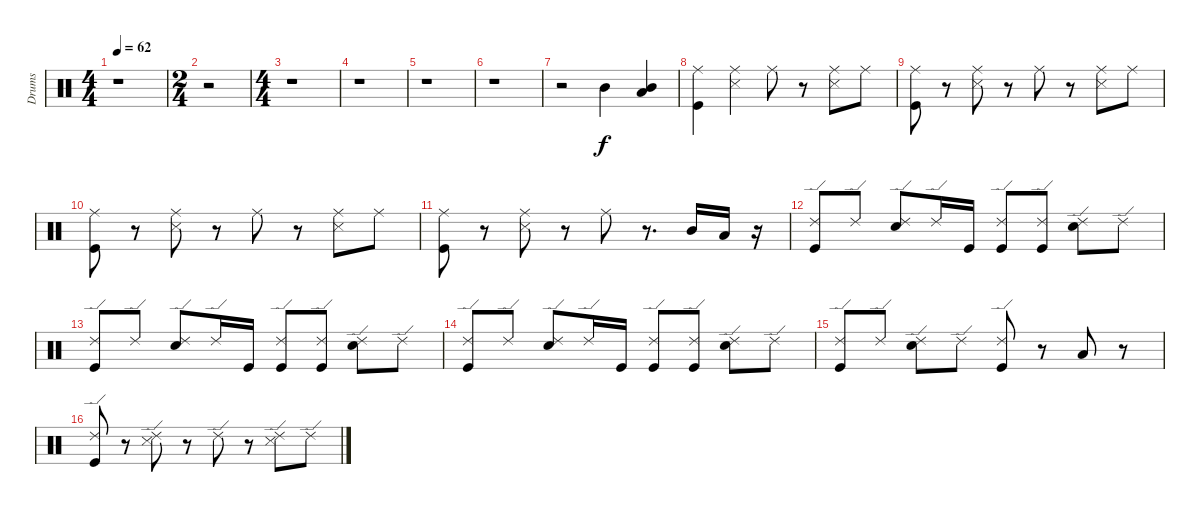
\track ("Drums" "Drums") {instrument percussion}
\staff {score}
\articulation defaults
\ts (4 4)
\tempo 62
\clef neutral
\ks c
r.1{dy f} |
\ts (2 4)
r.2 |
\ts (4 4)
r.1 |
r.1 |
r.1 |
r.1 |
r.2 "Mid Tom (hit)".4 ("Low Tom (hit)" "Mid Tom (hit)").4 |
("Ride (middle)" "Kick (hit)").4 ("Snare (side stick) 3" "Ride (middle)").4 "Ride (middle)".8 r.8 ("Snare (side stick) 3" "Ride (middle)").8 "Ride (middle)".8 |
("Ride (middle)" "Kick (hit)").8 r.8 ("Ride (middle)" "Snare (side stick) 3").8 r.8 "Ride (middle)".8 r.8 ("Snare (side stick) 3" "Ride (middle)").8 "Ride (middle)".8 |
("Ride (middle)" "Kick (hit)").8 r.8 ("Ride (middle)" "Snare (side stick) 3").8 r.8 "Ride (middle)".8 r.8 ("Ride (middle)" "Snare (side stick) 3").8 "Ride (middle)".8 |
("Ride (middle)" "Kick (hit)").8 r.8 ("Ride (middle)" "Snare (side stick) 3").8 r.8 "Ride (middle)".8 r.8{d} "Mid Tom (hit)".16 "Low Tom (hit)".16 r.16 |
("Kick (hit)" "Ride (edge) 2").8 "Ride (edge) 2".8 ("Snare (hit) 2" "Ride (edge) 2").8 "Ride (edge) 2".16 "Kick (hit)".16 ("Kick (hit)" "Ride (edge) 2").8 ("Kick (hit)" "Ride (edge) 2").8 ("Snare (hit) 2" "Ride (edge) 2").8 "Ride (edge) 2".8 |
("Kick (hit)" "Ride (edge) 2").8 "Ride (edge) 2".8 ("Snare (hit) 2" "Ride (edge) 2").8 "Ride (edge) 2".16 "Kick (hit)".16 ("Kick (hit)" "Ride (edge) 2").8 ("Kick (hit)" "Ride (edge) 2").8 ("Snare (hit) 2" "Ride (edge) 2").8 "Ride (edge) 2".8 |
("Kick (hit)" "Ride (edge) 2").8 "Ride (edge) 2".8 ("Snare (hit) 2" "Ride (edge) 2").8 "Ride (edge) 2".16 "Kick (hit)".16 ("Kick (hit)" "Ride (edge) 2").8 ("Kick (hit)" "Ride (edge) 2").8 ("Snare (hit) 2" "Ride (edge) 2").8 "Ride (edge) 2".8 |
("Ride (edge) 2" "Kick (hit)").8 "Ride (edge) 2".8 ("Ride (edge) 2" "Snare (hit) 2").8 "Ride (edge) 2".8 ("Ride (edge) 2" "Kick (hit)").8 r.8 "Low Tom (hit)".8 r.8 |
("Kick (hit)" "Ride (edge) 2").8 r.8 ("Snare (side stick) 3" "Ride (edge) 2").8 r.8 "Ride (edge) 2".8 r.8 ("Snare (side stick) 3" "Ride (edge) 2").8 "Ride (edge) 2".8
